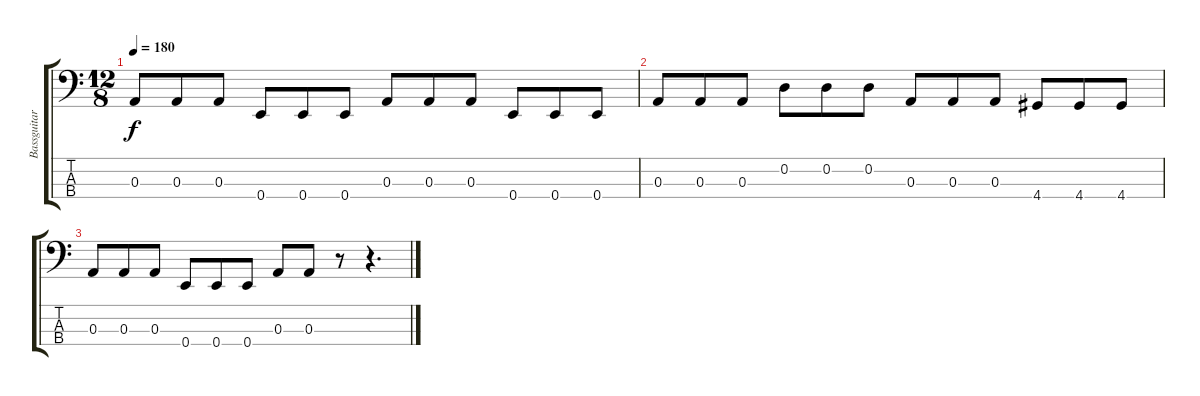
\track ("Bassguitar" "Bassguitar") {instrument electricbassfinger}
\staff {score tabs}
\tuning (G2 D2 A1 E1) {hide}
\ts (12 8)
\tempo 180
\clef f4
\ks c
0.3.8{dy f} 0.3.8 0.3.8 0.4.8 0.4.8 0.4.8 0.3.8 0.3.8 0.3.8 0.4.8 0.4.8 0.4.8 |
0.3.8 0.3.8 0.3.8 0.2.8 0.2.8 0.2.8 0.3.8 0.3.8 0.3.8 4.4.8 4.4.8 4.4.8 |
0.3.8 0.3.8 0.3.8 0.4.8 0.4.8 0.4.8 0.3.8 0.3.8 r.8 r.4{d}
